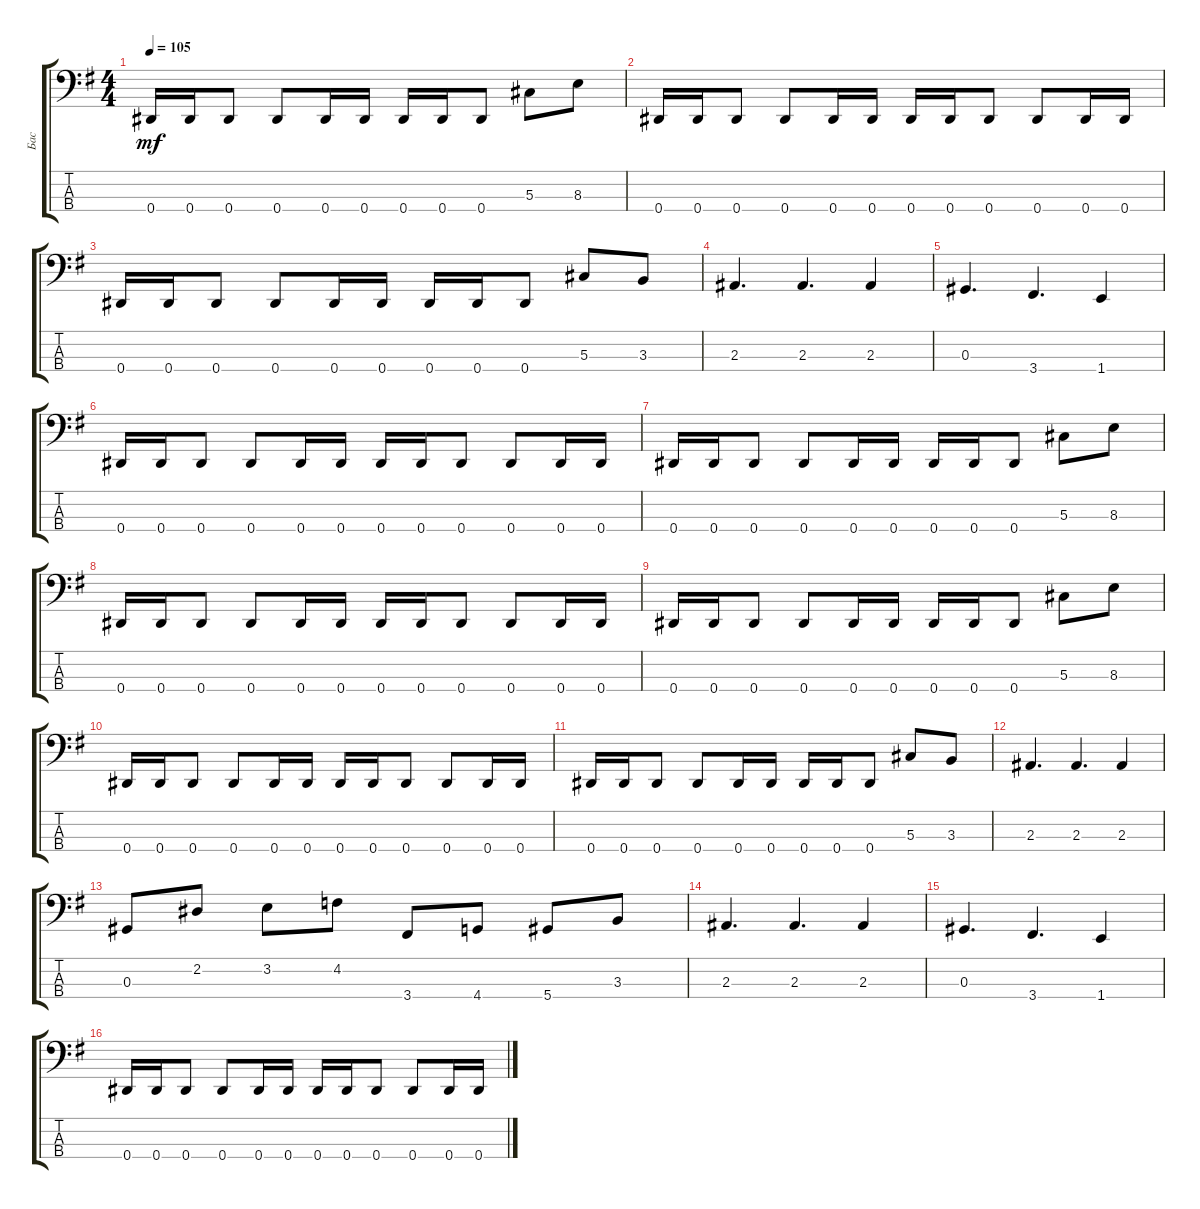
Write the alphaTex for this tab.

\track ("Бас" "Бас") {instrument electricbassfinger}
\staff {score tabs}
\tuning (Gb2 Db2 Ab1 Eb1) {hide}
\ts (4 4)
\tempo 105
\clef f4
\ks eminor
0.4.16{dy mf} 0.4.16 0.4.8 0.4.8 0.4.16 0.4.16 0.4.16 0.4.16 0.4.8 5.3.8 8.3.8 |
0.4.16 0.4.16 0.4.8 0.4.8 0.4.16 0.4.16 0.4.16 0.4.16 0.4.8 0.4.8 0.4.16 0.4.16 |
0.4.16 0.4.16 0.4.8 0.4.8 0.4.16 0.4.16 0.4.16 0.4.16 0.4.8 5.3.8 3.3.8 |
2.3.4{d} 2.3.4{d} 2.3.4 |
0.3.4{d} 3.4.4{d} 1.4.4 |
0.4.16 0.4.16 0.4.8 0.4.8 0.4.16 0.4.16 0.4.16 0.4.16 0.4.8 0.4.8 0.4.16 0.4.16 |
0.4.16 0.4.16 0.4.8 0.4.8 0.4.16 0.4.16 0.4.16 0.4.16 0.4.8 5.3.8 8.3.8 |
0.4.16 0.4.16 0.4.8 0.4.8 0.4.16 0.4.16 0.4.16 0.4.16 0.4.8 0.4.8 0.4.16 0.4.16 |
0.4.16 0.4.16 0.4.8 0.4.8 0.4.16 0.4.16 0.4.16 0.4.16 0.4.8 5.3.8 8.3.8 |
0.4.16 0.4.16 0.4.8 0.4.8 0.4.16 0.4.16 0.4.16 0.4.16 0.4.8 0.4.8 0.4.16 0.4.16 |
0.4.16 0.4.16 0.4.8 0.4.8 0.4.16 0.4.16 0.4.16 0.4.16 0.4.8 5.3.8 3.3.8 |
2.3.4{d} 2.3.4{d} 2.3.4 |
0.3.8 2.2.8 3.2.8 4.2.8 3.4.8 4.4.8 5.4.8 3.3.8 |
2.3.4{d} 2.3.4{d} 2.3.4 |
0.3.4{d} 3.4.4{d} 1.4.4 |
0.4.16 0.4.16 0.4.8 0.4.8 0.4.16 0.4.16 0.4.16 0.4.16 0.4.8 0.4.8 0.4.16 0.4.16
